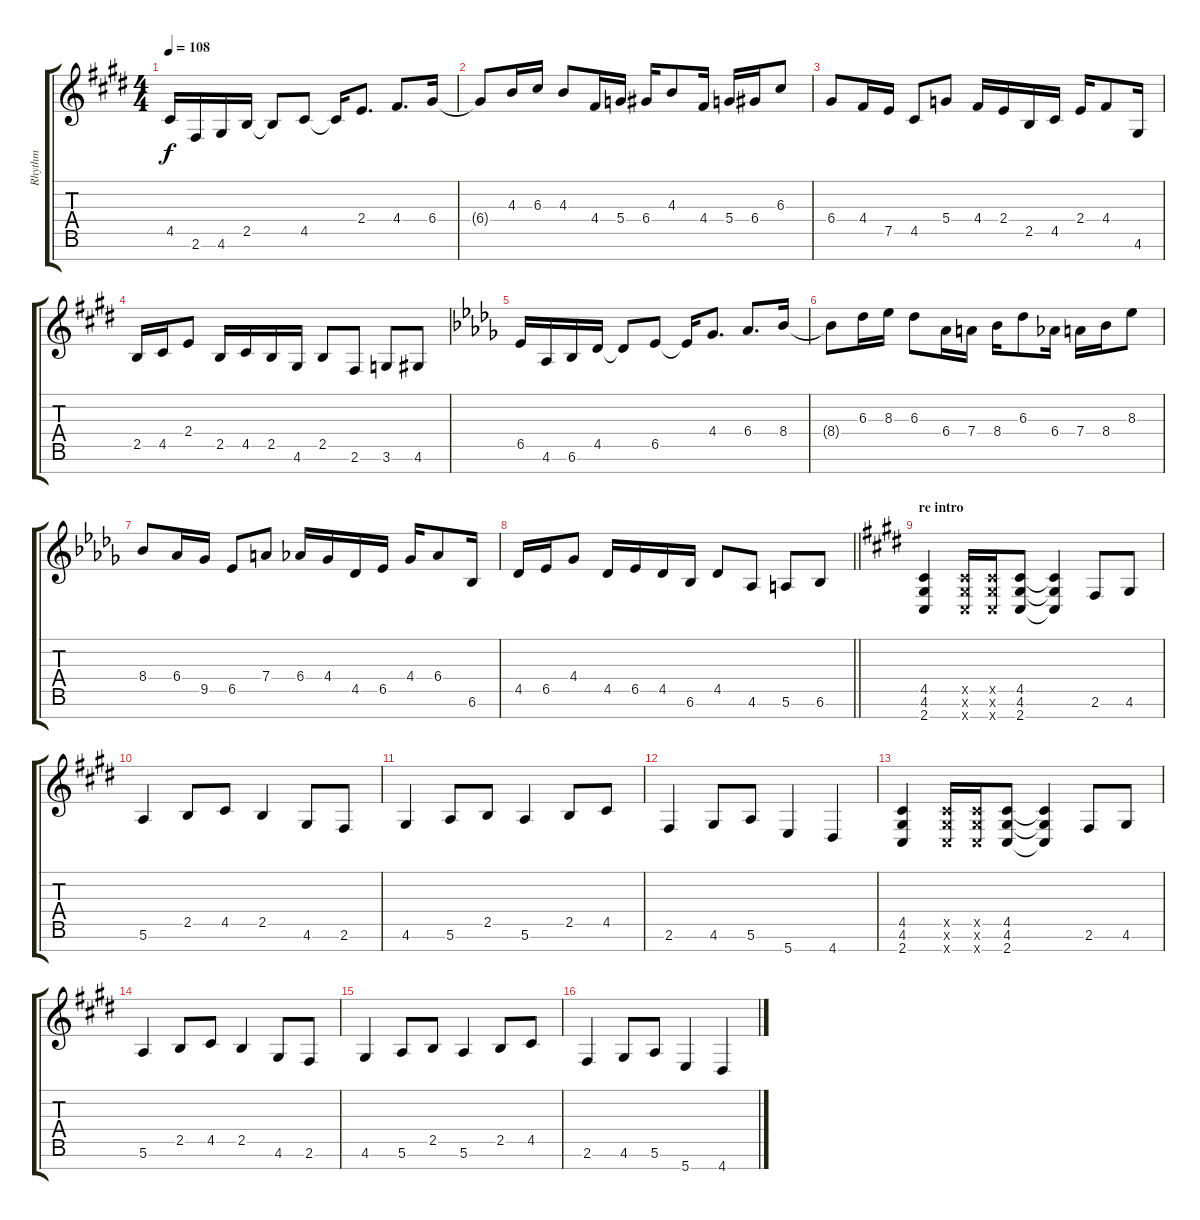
\track ("Rhythm" "Rhythm") {instrument acousticguitarnylon}
\staff {score tabs}
\tuning (E4 B3 G3 D3 A2 E2 B1) {hide}
\ts (4 4)
\tempo 108
\clef g2
\ks e
4.5.16{dy f} 2.6.16 4.6.16 2.5.16 2.5{t}.8 4.5.8 4.5{t}.16 2.4.8{d} 4.4.8{d} 6.4.16 |
6.4{t}.8 4.3.16 6.3.16 4.3.8 4.4.16 5.4.16 6.4.16 4.3.8 4.4.16 5.4.16 6.4.16 6.3.8 |
6.4.8 4.4.16 7.5.16 4.5.8 5.4.8 4.4.16 2.4.16 2.5.16 4.5.16 2.4.16 4.4.8 4.6.16 |
2.5.16 4.5.16 2.4.8 2.5.16 4.5.16 2.5.16 4.6.16 2.5.8 2.6.8 3.6.8 4.6.8 |
\ks db
6.5.16 4.6.16 6.6.16 4.5.16 4.5{t}.8 6.5.8 6.5{t}.16 4.4.8{d} 6.4.8{d} 8.4.16 |
8.4{t}.8 6.3.16 8.3.16 6.3.8 6.4.16 7.4.16 8.4.16 6.3.8 6.4.16 7.4.16 8.4.16 8.3.8 |
8.4.8 6.4.16 9.5.16 6.5.8 7.4.8 6.4.16 4.4.16 4.5.16 6.5.16 4.4.16 6.4.8 6.6.16 |
\barLineRight lightlight
4.5.16 6.5.16 4.4.8 4.5.16 6.5.16 4.5.16 6.6.16 4.5.8 4.6.8 5.6.8 6.6.8 |
\section ("" "re intro")
\ks e
(4.5 4.6 2.7).4 (4.5{x} 4.6{x} 2.7{x}).16 (4.5{x} 4.6{x} 2.7{x}).16 (4.5 4.6 2.7).8 (4.5{t} 4.6{t} 2.7{t}).4 2.6.8 4.6.8 |
5.6.4 2.5.8 4.5.8 2.5.4 4.6.8 2.6.8 |
4.6.4 5.6.8 2.5.8 5.6.4 2.5.8 4.5.8 |
2.6.4 4.6.8 5.6.8 5.7.4 4.7.4 |
(4.5 4.6 2.7).4 (4.5{x} 4.6{x} 2.7{x}).16 (4.5{x} 4.6{x} 2.7{x}).16 (4.5 4.6 2.7).8 (4.5{t} 4.6{t} 2.7{t}).4 2.6.8 4.6.8 |
5.6.4 2.5.8 4.5.8 2.5.4 4.6.8 2.6.8 |
4.6.4 5.6.8 2.5.8 5.6.4 2.5.8 4.5.8 |
2.6.4 4.6.8 5.6.8 5.7.4 4.7.4
